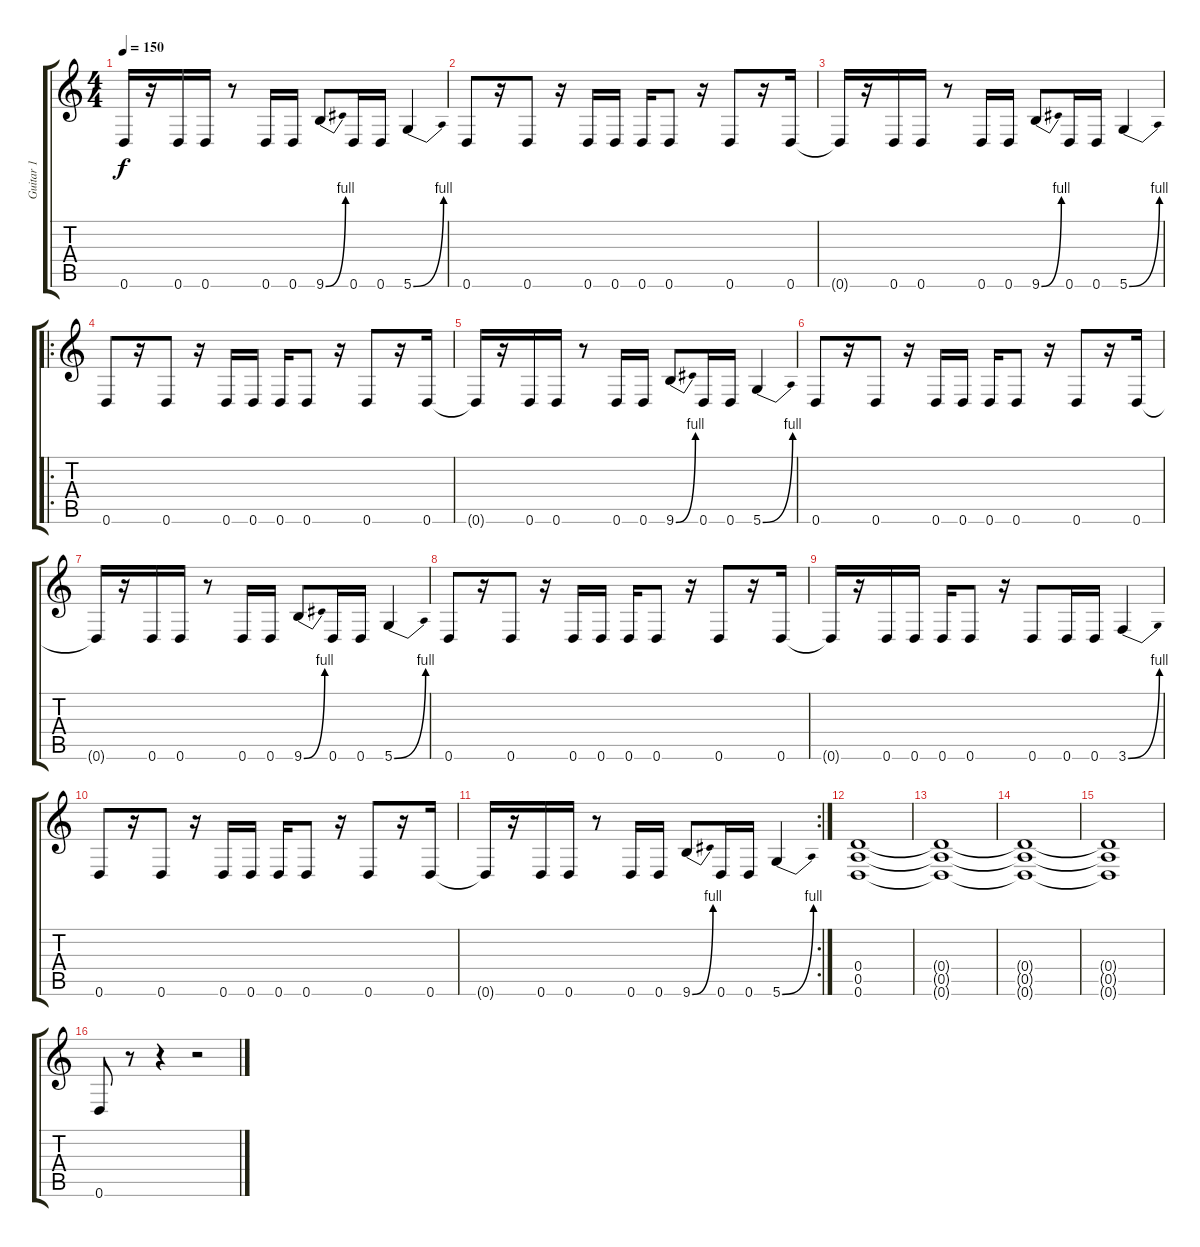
\track ("Guitar 1" "Guitar 1") {instrument distortionguitar}
\staff {score tabs}
\tuning (E4 B3 G3 D3 A2 D2) {hide}
\ts (4 4)
\tempo 150
\clef g2
\ks c
0.6{t}.16{dy f} r.16 0.6.16 0.6.16 r.8 0.6.16 0.6.16 9.6{be (bend 0 0 60 4)}.8 0.6.16 0.6.16 5.6{be (bend 0 0 60 4)}.4 |
0.6.8 r.16 0.6.8 r.16 0.6.16 0.6.16 0.6.16 0.6.8 r.16 0.6.8 r.16 0.6.16 |
0.6{t}.16 r.16 0.6.16 0.6.16 r.8 0.6.16 0.6.16 9.6{be (bend 0 0 60 4)}.8 0.6.16 0.6.16 5.6{be (bend 0 0 60 4)}.4 |
\ro
0.6.8 r.16 0.6.8 r.16 0.6.16 0.6.16 0.6.16 0.6.8 r.16 0.6.8 r.16 0.6.16 |
0.6{t}.16 r.16 0.6.16 0.6.16 r.8 0.6.16 0.6.16 9.6{be (bend 0 0 60 4)}.8 0.6.16 0.6.16 5.6{be (bend 0 0 60 4)}.4 |
0.6.8 r.16 0.6.8 r.16 0.6.16 0.6.16 0.6.16 0.6.8 r.16 0.6.8 r.16 0.6.16 |
0.6{t}.16 r.16 0.6.16 0.6.16 r.8 0.6.16 0.6.16 9.6{be (bend 0 0 60 4)}.8 0.6.16 0.6.16 5.6{be (bend 0 0 60 4)}.4 |
0.6.8 r.16 0.6.8 r.16 0.6.16 0.6.16 0.6.16 0.6.8 r.16 0.6.8 r.16 0.6.16 |
0.6{t}.16 r.16 0.6.16 0.6.16 0.6.16 0.6.8 r.16 0.6.8 0.6.16 0.6.16 3.6{be (bend 0 0 60 4)}.4 |
0.6.8 r.16 0.6.8 r.16 0.6.16 0.6.16 0.6.16 0.6.8 r.16 0.6.8 r.16 0.6.16 |
\rc 2
0.6{t}.16 r.16 0.6.16 0.6.16 r.8 0.6.16 0.6.16 9.6{be (bend 0 0 60 4)}.8 0.6.16 0.6.16 5.6{be (bend 0 0 60 4)}.4 |
(0.4 0.5 0.6).1 |
(0.4{t} 0.5{t} 0.6{t}).1 |
(0.4{t} 0.5{t} 0.6{t}).1 |
(0.4{t} 0.5{t} 0.6{t}).1 |
0.6.8 r.8 r.4 r.2
